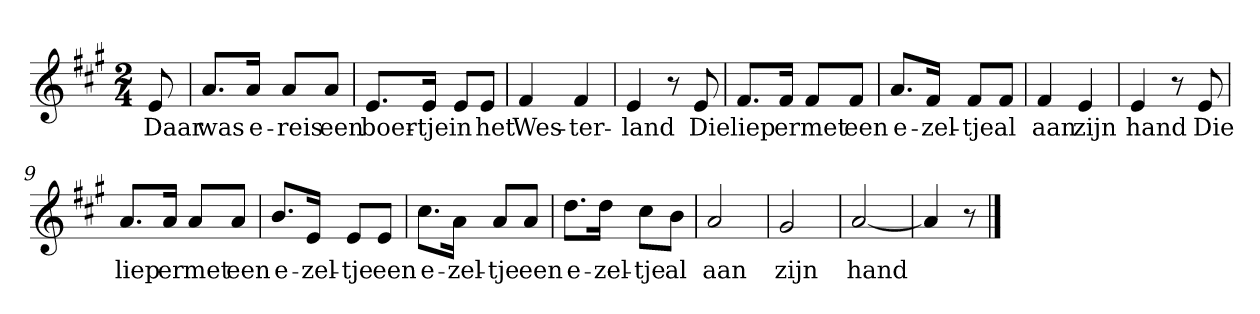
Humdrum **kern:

**kern	**text
*part1	*part1
*staff1	*staff1
*clefG2	*
*k[f#c#g#]	*
*A:	*
*M2/4	*
*MM120	*
=	=
8e	Daar
=1	=1
8.a/L	was
16a/Jk	e-
8a/L	-reis
8a/J	een
=2	=2
8.e/L	boer-
16e/Jk	-tje
8e/L	in
8e/J	het
=3	=3
4f#	Wes-
4f#	-ter-
=4	=4
4e	-land
8r	.
8e	Die
=5	=5
8.f#/L	liep
16f#/Jk	er
8f#/L	met
8f#/J	een
=6	=6
8.a/L	e-
16f#/Jk	-zel-
8f#/L	-tje
8f#/J	al
=7	=7
4f#	aan
4e	zijn
=8	=8
4e	hand
8r	.
8e	Die
=9	=9
8.a/L	liep
16a/Jk	er
8a/L	met
8a/J	een
=10	=10
8.b/L	e-
16e/Jk	-zel-
8e/L	-tje
8e/J	een
=11	=11
8.cc#\L	e-
16a\Jk	-zel-
8a/L	-tje
8a/J	een
=12	=12
8.dd\L	e-
16dd\Jk	-zel-
8cc#\L	-tje
8b\J	al
=13	=13
2a	aan
=14	=14
2g#	zijn
=15	=15
[2a	hand
=16	=16
4a]	.
8r	.
==	==
*-	*-
